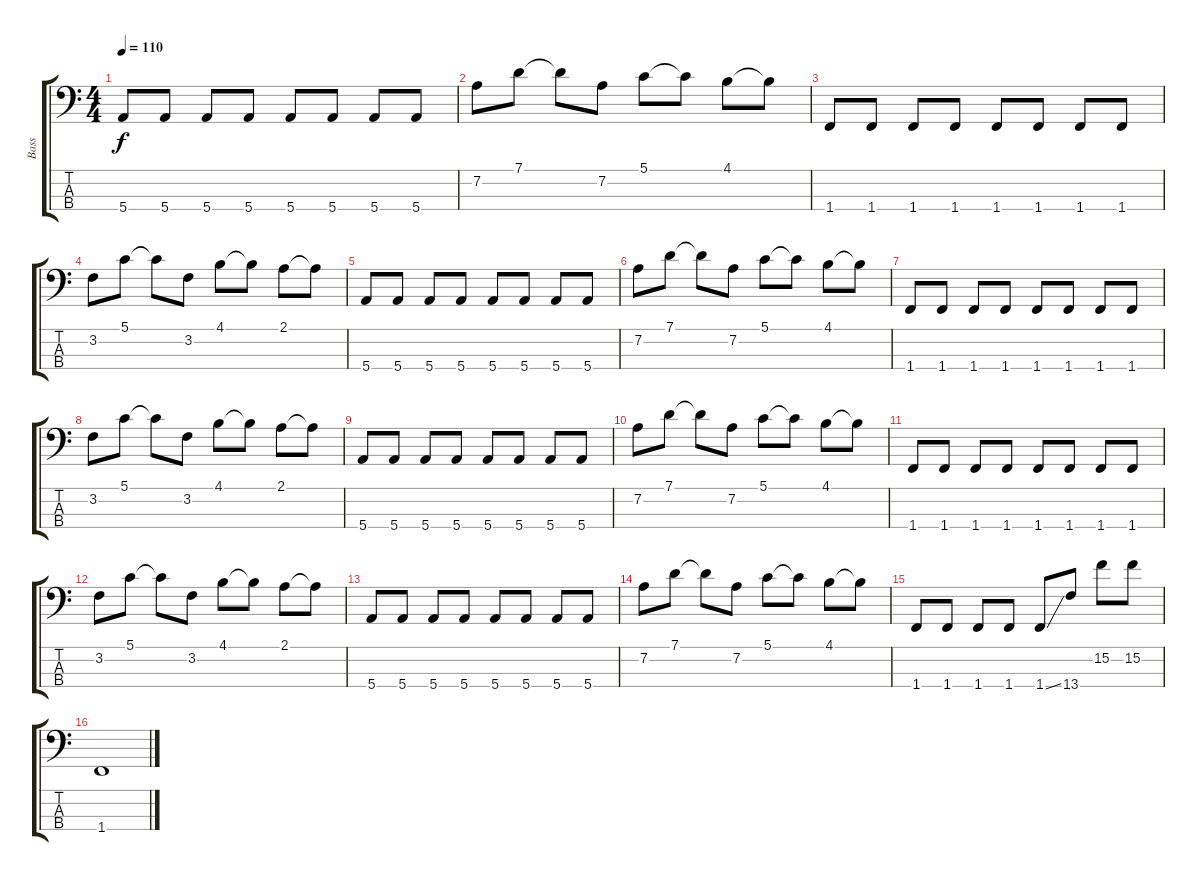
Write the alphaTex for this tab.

\track ("Bass" "Bass") {instrument electricbassfinger}
\staff {score tabs}
\tuning (G2 D2 A1 E1) {hide}
\ts (4 4)
\tempo 110
\clef f4
\ks c
5.4.8{dy f} 5.4.8 5.4.8 5.4.8 5.4.8 5.4.8 5.4.8 5.4.8 |
7.2.8 7.1.8 7.1{t}.8 7.2.8 5.1.8 5.1{t}.8 4.1.8 4.1{t}.8 |
1.4.8 1.4.8 1.4.8 1.4.8 1.4.8 1.4.8 1.4.8 1.4.8 |
3.2.8 5.1.8 5.1{t}.8 3.2.8 4.1.8 4.1{t}.8 2.1.8 2.1{t}.8 |
5.4.8 5.4.8 5.4.8 5.4.8 5.4.8 5.4.8 5.4.8 5.4.8 |
7.2.8 7.1.8 7.1{t}.8 7.2.8 5.1.8 5.1{t}.8 4.1.8 4.1{t}.8 |
1.4.8 1.4.8 1.4.8 1.4.8 1.4.8 1.4.8 1.4.8 1.4.8 |
3.2.8 5.1.8 5.1{t}.8 3.2.8 4.1.8 4.1{t}.8 2.1.8 2.1{t}.8 |
5.4.8 5.4.8 5.4.8 5.4.8 5.4.8 5.4.8 5.4.8 5.4.8 |
7.2.8 7.1.8 7.1{t}.8 7.2.8 5.1.8 5.1{t}.8 4.1.8 4.1{t}.8 |
1.4.8 1.4.8 1.4.8 1.4.8 1.4.8 1.4.8 1.4.8 1.4.8 |
3.2.8 5.1.8 5.1{t}.8 3.2.8 4.1.8 4.1{t}.8 2.1.8 2.1{t}.8 |
5.4.8 5.4.8 5.4.8 5.4.8 5.4.8 5.4.8 5.4.8 5.4.8 |
7.2.8 7.1.8 7.1{t}.8 7.2.8 5.1.8 5.1{t}.8 4.1.8 4.1{t}.8 |
1.4.8 1.4.8 1.4.8 1.4.8 1.4{ss}.8 13.4.8 15.2.8 15.2.8 |
1.4.1
